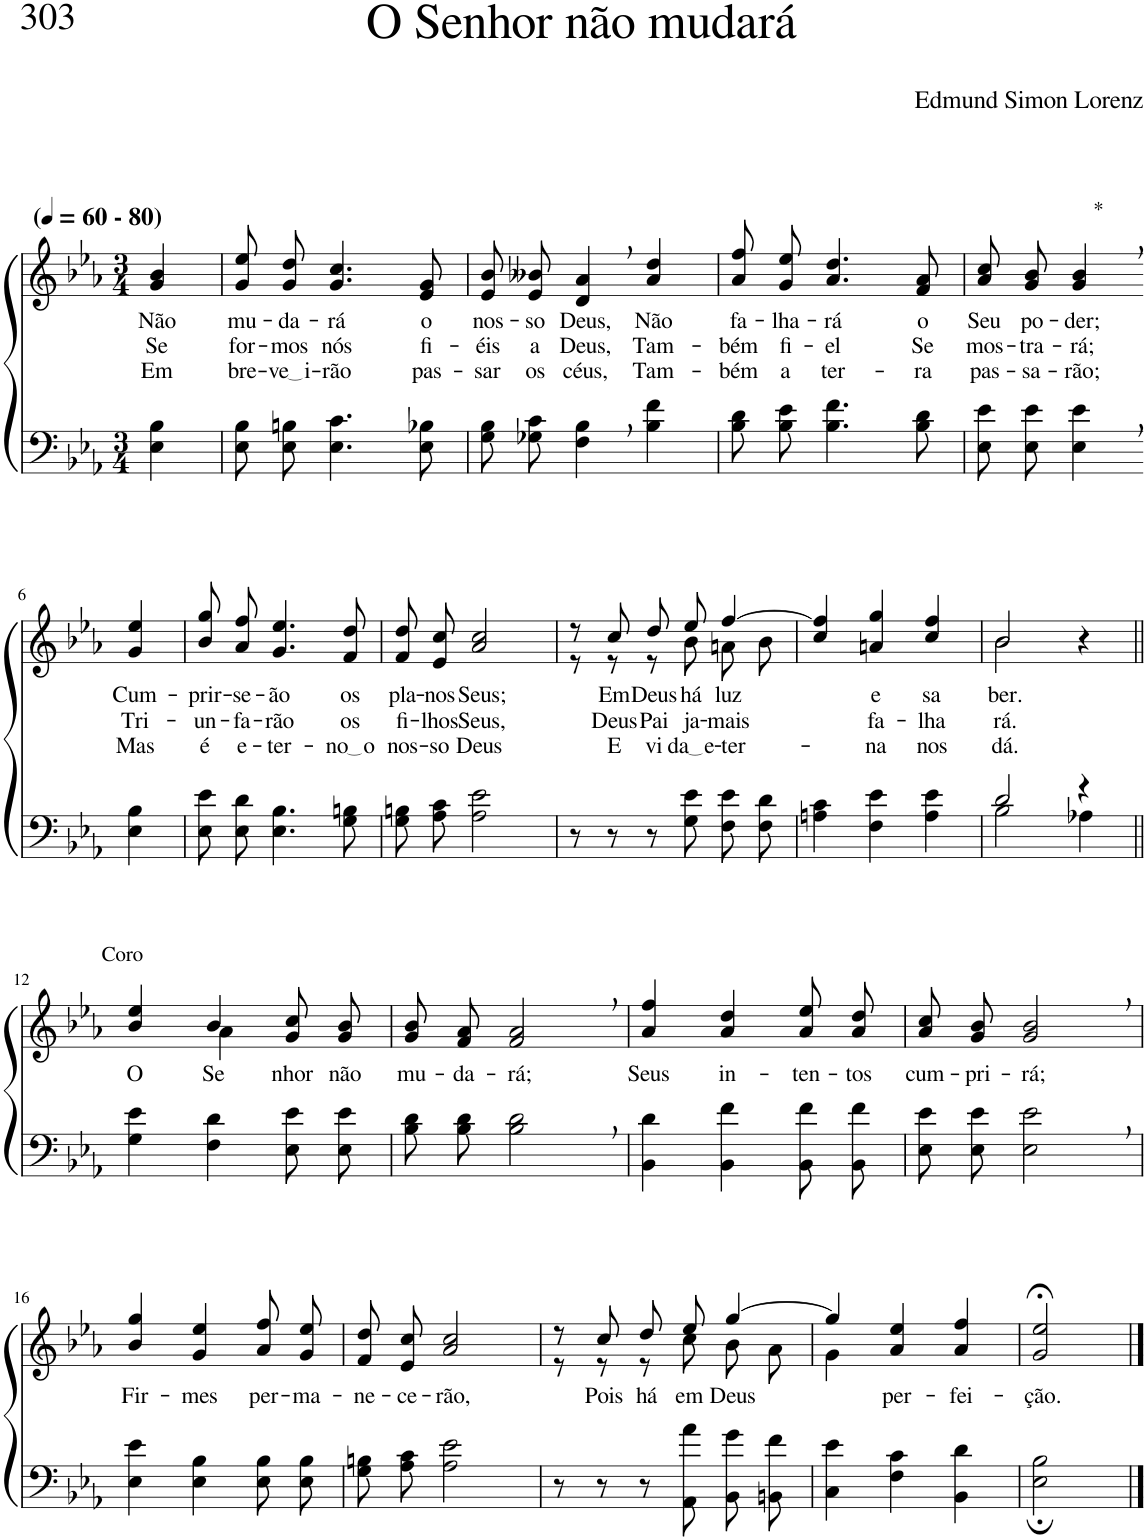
**kern	**kern	**text	**text	**text
*part2	*part1	*part1	*part1	*part1
*staff2	*staff1	*staff1	*staff1	*staff1
*I"Parte III e IV	*I"Parte I e II	*	*	*
*clefF4	*clefG2	*	*	*
*Trd2c3	*Trd2c3	*	*	*
*k[b-e-a-]	*k[b-e-a-]	*	*	*
*M3/4	*M3/4	*	*	*
*MM60	*MM60	*	*	*
=1	=1	=1	=1	=1
!	!LO:TX:a:B:t=(	!	!	!
!	!LO:TX:a:B:t=- 80)	!	!	!
!	!	!LO:LY:b	!LO:LY:b	!LO:LY:b
4E-\ 4B-\	4g/ 4b-/	Não	Se	Em
=2	=2	=2	=2	=2
!	!	!LO:LY:b	!LO:LY:b	!LO:LY:b
8E-\ 8B-\L	8g\ 8ee-\L	mu-	for-	bre-
!	!	!LO:LY:b	!LO:LY:b	!LO:LY:b
8E-\ 8Bn\J	8g\ 8dd\J	-da-	-mos	ve i
!	!	!LO:LY:b	!LO:LY:b	!LO:LY:b
4.E-\ 4.c\	4.g/ 4.cc/	-rá	nós	-rão
!	!	!LO:LY:b	!LO:LY:b	!LO:LY:b
8E-\ 8B-X\	8e-/ 8g/	o	fi-	pas-
=3	=3	=3	=3	=3
!	!	!LO:LY:b	!LO:LY:b	!LO:LY:b
8G\ 8B-\L	8e-/ 8b-/L	nos-	-éis	-sar
!	!	!LO:LY:b	!LO:LY:b	!LO:LY:b
8G-X\ 8c\J	8e-/ 8b--X/J	-so	a	os
!	!	!LO:LY:b	!LO:LY:b	!LO:LY:b
4F\, 4B-\,	4d/, 4a-/,	Deus,	Deus,	céus,
!	!	!LO:LY:b	!LO:LY:b	!LO:LY:b
4B-\ 4f\	4a-/ 4dd/	Não	Tam-	Tam-
=4	=4	=4	=4	=4
!	!	!LO:LY:b	!LO:LY:b	!LO:LY:b
8B-\ 8d\L	8a-\ 8ff\L	fa-	-bém	-bém
!	!	!LO:LY:b	!LO:LY:b	!LO:LY:b
8B-\ 8e-\J	8g\ 8ee-\J	-lha-	fi-	a
!	!	!LO:LY:b	!LO:LY:b	!LO:LY:b
4.B-\ 4.f\	4.a-/ 4.dd/	-rá	-el	ter-
!	!	!LO:LY:b	!LO:LY:b	!LO:LY:b
8B-\ 8d\	8f/ 8a-/	o	Se	-ra
=5	=5	=5	=5	=5
!	!	!LO:LY:b	!LO:LY:b	!LO:LY:b
8E-\ 8e-\L	8a-/ 8cc/L	Seu	mos-	pas-
!	!	!LO:LY:b	!LO:LY:b	!LO:LY:b
8E-\ 8e-\J	8g/ 8b-/J	po-	-tra-	-sa-
!	!LO:TX:a:t=*	!	!	!
!	!	!LO:LY:b	!LO:LY:b	!LO:LY:b
4E-\, 4e-\,	4g/, 4b-/,	-der;	-rá;	-rão;
!!LO:LB:g=z
=6-	=6-	=6-	=6-	=6-
!	!	!LO:LY:b	!LO:LY:b	!LO:LY:b
4E-\ 4B-\	4g/ 4ee-/	Cum-	Tri-	Mas
=7	=7	=7	=7	=7
!	!	!LO:LY:b	!LO:LY:b	!LO:LY:b
8E-\ 8e-\L	8b-\ 8gg\L	-prir-	-un-	é
!	!	!LO:LY:b	!LO:LY:b	!LO:LY:b
8E-\ 8d\J	8a-\ 8ff\J	-se-	-fa-	e-
!	!	!LO:LY:b	!LO:LY:b	!LO:LY:b
4.E-\ 4.B-\	4.g/ 4.ee-/	-ão	-rão	-ter-
!	!	!LO:LY:b	!LO:LY:b	!LO:LY:b
8G\ 8Bn\	8f/ 8dd/	os	os	no o
=8	=8	=8	=8	=8
!	!	!LO:LY:b	!LO:LY:b	!LO:LY:b
8G\ 8Bn\L	8f/ 8dd/L	pla-	fi-	nos-
!	!	!LO:LY:b	!LO:LY:b	!LO:LY:b
8A-\ 8c\J	8e-/ 8cc/J	-nos	-lhos	-so
!	!	!LO:LY:b	!LO:LY:b	!LO:LY:b
2A-\ 2e-\	2a-/ 2cc/	Seus;	Seus,	Deus
=9	=9	=9	=9	=9
*	*^	*	*	*
8r	8r	8r	.	.	.
!	!	!	!LO:LY:b	!LO:LY:b	!LO:LY:b
8r	8cc/	8r	Em	Deus	E
!	!	!	!LO:LY:b	!LO:LY:b	!LO:LY:b
8r	8dd/L	8r	Deus	Pai	vi-
!	!	!	!LO:LY:b	!LO:LY:b	!LO:LY:b
8G\ 8e-\	8ee-/J	8b-\	há	ja-	da e
!	!	!	!LO:LY:b	!LO:LY:b	!LO:LY:b
8F\ 8e-\L	[4ff/	8an\L	luz	-mais	-ter-
8F\ 8d\J	.	8b-\J	.	.	.
*	*v	*v	*	*	*
=10	=10	=10	=10	=10
4An\ 4c\	4cc/ 4ff/]	.	.	.
!	!	!LO:LY:b	!LO:LY:b	!LO:LY:b
4F\ 4e-\	4an/ 4gg/	e	-fa-	-na
!	!	!LO:LY:b	!LO:LY:b	!LO:LY:b
4A\ 4e-\	4cc/ 4ff/	sa-	-lha-	nos
=11	=11	=11	=11	=11
*^	*^	*	*	*
!	!	!	!	!LO:LY:b	!LO:LY:b	!LO:LY:b
2d/	2B-\	2b-/	2b-\	-ber.	-rá.	dá.
4r	4A-X\	4r	4ryy	.	.	.
!!LO:LB:g=z	!!
=12||	=12||	=12||	=12||	=12||	=12||	=12||
!	!	!LO:TX:a:t=Coro	!	!	!	!
!	!	!	!	!LO:LY:b	!	!
*v	*v	*	*	*	*	*
4G\ 4e-\	4b-/ 4ee-/	4ryy	O	.	.
!	!	!	!LO:LY:b	!	!
4F\ 4d\	4b-/	4a-\	Se-	.	.
!	!	!	!LO:LY:b	!	!
8E-\ 8e-\L	8g/ 8cc/L	4ryy	-nhor	.	.
!	!	!	!LO:LY:b	!	!
8E-\ 8e-\J	8g/ 8b-/J	.	não	.	.
*	*v	*v	*	*	*
=13	=13	=13	=13	=13
!	!	!LO:LY:b	!	!
8B-\ 8d\L	8g/ 8b-/L	mu-	.	.
!	!	!LO:LY:b	!	!
8B-\ 8d\J	8f/ 8a-/J	-da-	.	.
!	!	!LO:LY:b	!	!
2B-\, 2d\,	2f/, 2a-/,	-rá;	.	.
=14	=14	=14	=14	=14
!	!	!LO:LY:b	!	!
4BB-\ 4d\	4a-/ 4ff/	Seus	.	.
!	!	!LO:LY:b	!	!
4BB-\ 4f\	4a-/ 4dd/	in-	.	.
!	!	!LO:LY:b	!	!
8BB-\ 8f\L	8a-\ 8ee-\L	-ten-	.	.
!	!	!LO:LY:b	!	!
8BB-\ 8f\J	8a-\ 8dd\J	-tos	.	.
=15	=15	=15	=15	=15
!	!	!LO:LY:b	!	!
8E-\ 8e-\L	8a-/ 8cc/L	cum-	.	.
!	!	!LO:LY:b	!	!
8E-\ 8e-\J	8g/ 8b-/J	-pri-	.	.
!	!	!LO:LY:b	!	!
2E-\, 2e-\,	2g/, 2b-/,	-rá;	.	.
!!LO:LB:g=z
=16	=16	=16	=16	=16
!	!	!LO:LY:b	!	!
4E-\ 4e-\	4b-/ 4gg/	Fir-	.	.
!	!	!LO:LY:b	!	!
4E-\ 4B-\	4g/ 4ee-/	-mes	.	.
!	!	!LO:LY:b	!	!
8E-\ 8B-\L	8a-\ 8ff\L	per-	.	.
!	!	!LO:LY:b	!	!
8E-\ 8B-\J	8g\ 8ee-\J	-ma-	.	.
=17	=17	=17	=17	=17
!	!	!LO:LY:b	!	!
8G\ 8Bn\L	8f/ 8dd/L	-ne-	.	.
!	!	!LO:LY:b	!	!
8A-\ 8c\J	8e-/ 8cc/J	-ce-	.	.
!	!	!LO:LY:b	!	!
2A-\ 2e-\	2a-/ 2cc/	-rão,	.	.
=18	=18	=18	=18	=18
*	*^	*	*	*
8r	8r	8r	.	.	.
!	!	!	!LO:LY:b	!	!
8r	8cc/	8r	Pois	.	.
!	!	!	!LO:LY:b	!	!
8r	8dd/L	8r	há	.	.
!	!	!	!LO:LY:b	!	!
8AA-\ 8a-\	8ee-/J	8cc\	em	.	.
!	!	!	!LO:LY:b	!	!
8BB-\ 8g\L	[4gg/	8b-\L	Deus	.	.
8BBn\ 8f\J	.	8a-\J	.	.	.
=19	=19	=19	=19	=19	=19
4C\ 4e-\	4gg/]	4g\	.	.	.
!	!	!	!LO:LY:b	!	!
4F\ 4c\	4a-/ 4ee-/	2ryy	per-	.	.
!	!	!	!LO:LY:b	!	!
4BB-\ 4d\	4a-/ 4ff/	.	-fei-	.	.
*	*v	*v	*	*	*
=20	=20	=20	=20	=20
!	!	!LO:LY:b	!	!
2E-\; 2B-\;	2g/;< 2ee-/;<	-ção.	.	.
==	==	==	==	==
*-	*-	*-	*-	*-
